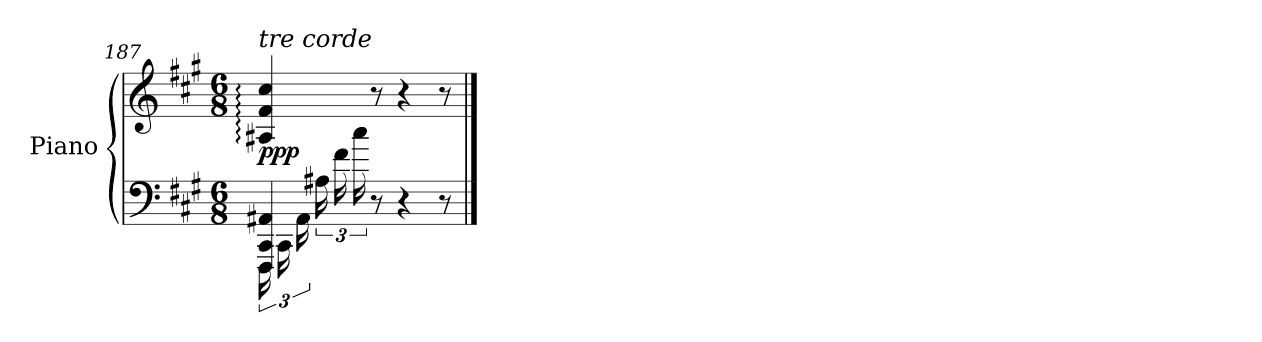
**kern	**kern	**dynam
*part1	*part1	*part1
*staff2	*staff1	*staff1/2
*I"Piano	*	*
*I'Pno.	*	*
!!LO:LB:g=z
*clefF4	*clefG2	*
*k[f#c#g#]	*k[f#c#g#]	*
*M6/8	*M6/8	*
=187	=187	=187
*^	*	*
!	!	!LO:TX:a:i:t=tre corde	!
!	!	!	!LO:DY:b
4FFF#/ 4CC#/ 4AA#X/	24FFF#!	4A#X/: 4f#/: 4cc#/:	ppp
.	24CC#!	.	.
.	24AA#!	.	.
.	24A#X!	.	.
.	24f#!	.	.
.	24cc#!	.	.
8r	2ryy	8r	.
4r	.	4r	.
8r	.	8r	.
*v	*v	*	*
==	==	==
*-	*-	*-
